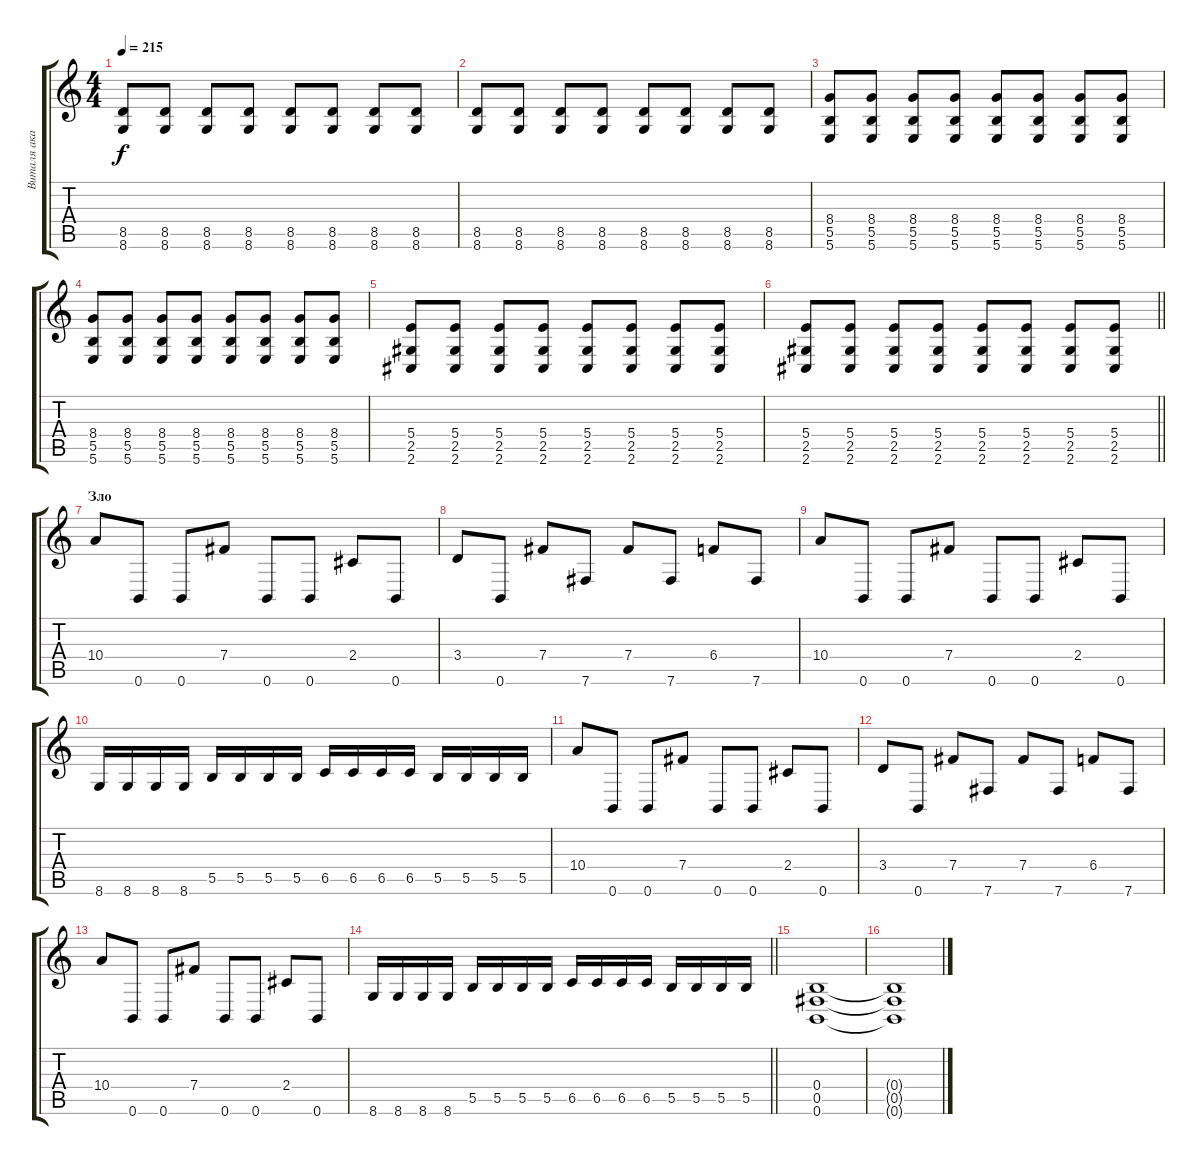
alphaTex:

\track ("Виталя ака Стардог" "Виталя ака") {instrument distortionguitar}
\staff {score tabs}
\tuning (Db4 Ab3 E3 B2 Gb2 B1) {hide}
\ts (4 4)
\tempo 215
\clef g2
\ks c
(8.5 8.6).8{dy f} (8.5 8.6).8 (8.5 8.6).8 (8.5 8.6).8 (8.5 8.6).8 (8.5 8.6).8 (8.5 8.6).8 (8.5 8.6).8 |
(8.5 8.6).8 (8.5 8.6).8 (8.5 8.6).8 (8.5 8.6).8 (8.5 8.6).8 (8.5 8.6).8 (8.5 8.6).8 (8.5 8.6).8 |
(8.4 5.5 5.6).8 (8.4 5.5 5.6).8 (8.4 5.5 5.6).8 (8.4 5.5 5.6).8 (8.4 5.5 5.6).8 (8.4 5.5 5.6).8 (8.4 5.5 5.6).8 (8.4 5.5 5.6).8 |
(8.4 5.5 5.6).8 (8.4 5.5 5.6).8 (8.4 5.5 5.6).8 (8.4 5.5 5.6).8 (8.4 5.5 5.6).8 (8.4 5.5 5.6).8 (8.4 5.5 5.6).8 (8.4 5.5 5.6).8 |
(5.4 2.5 2.6).8 (5.4 2.5 2.6).8 (5.4 2.5 2.6).8 (5.4 2.5 2.6).8 (5.4 2.5 2.6).8 (5.4 2.5 2.6).8 (5.4 2.5 2.6).8 (5.4 2.5 2.6).8 |
\barLineRight lightlight
(5.4 2.5 2.6).8 (5.4 2.5 2.6).8 (5.4 2.5 2.6).8 (5.4 2.5 2.6).8 (5.4 2.5 2.6).8 (5.4 2.5 2.6).8 (5.4 2.5 2.6).8 (5.4 2.5 2.6).8 |
\section ("" "Зло")
10.4.8 0.6.8 0.6.8 7.4.8 0.6.8 0.6.8 2.4.8 0.6.8 |
3.4.8 0.6.8 7.4.8 7.6.8 7.4.8 7.6.8 6.4.8 7.6.8 |
10.4.8 0.6.8 0.6.8 7.4.8 0.6.8 0.6.8 2.4.8 0.6.8 |
8.6.16 8.6.16 8.6.16 8.6.16 5.5.16 5.5.16 5.5.16 5.5.16 6.5.16 6.5.16 6.5.16 6.5.16 5.5.16 5.5.16 5.5.16 5.5.16 |
10.4.8 0.6.8 0.6.8 7.4.8 0.6.8 0.6.8 2.4.8 0.6.8 |
3.4.8 0.6.8 7.4.8 7.6.8 7.4.8 7.6.8 6.4.8 7.6.8 |
10.4.8 0.6.8 0.6.8 7.4.8 0.6.8 0.6.8 2.4.8 0.6.8 |
\barLineRight lightlight
8.6.16 8.6.16 8.6.16 8.6.16 5.5.16 5.5.16 5.5.16 5.5.16 6.5.16 6.5.16 6.5.16 6.5.16 5.5.16 5.5.16 5.5.16 5.5.16 |
(0.4 0.5 0.6).1 |
(0.4{t} 0.5{t} 0.6{t}).1
